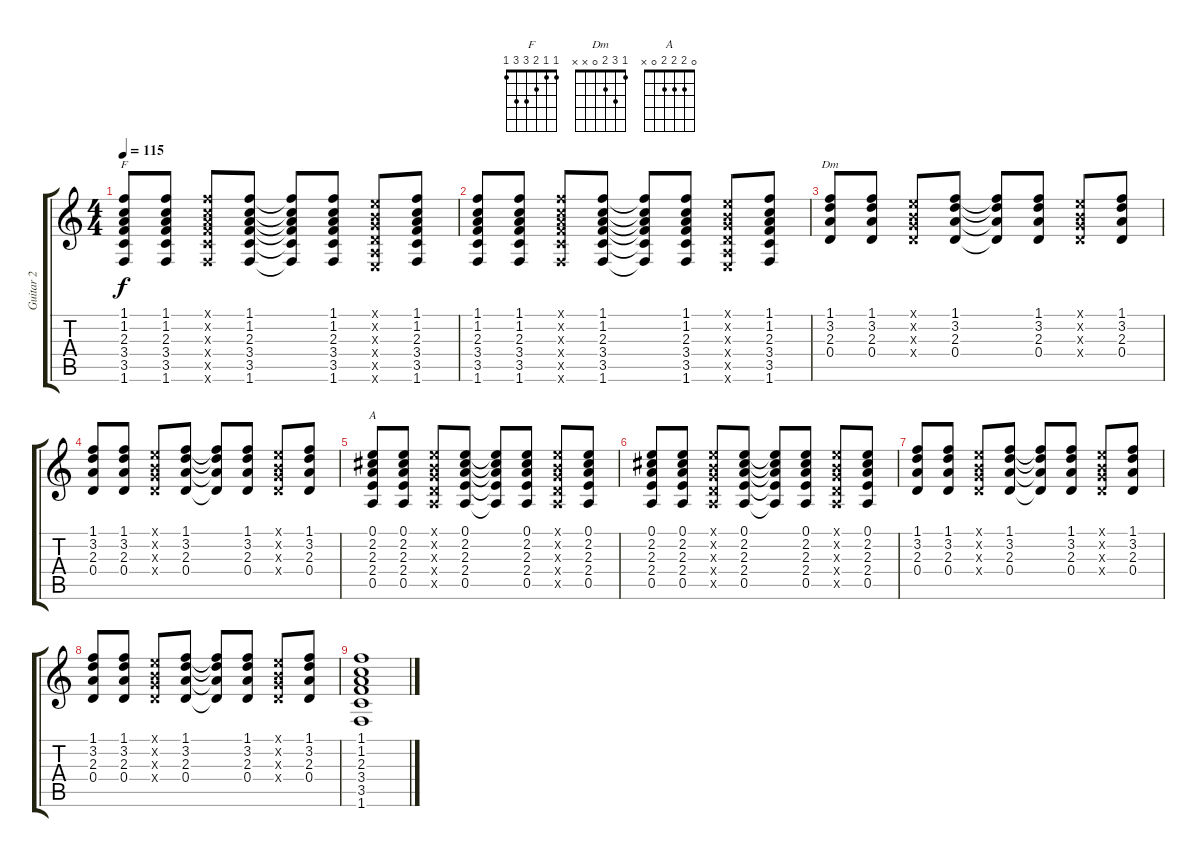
\track ("Guitar 2" "Guitar 2") {instrument acousticguitarsteel}
\staff {score tabs}
\tuning (E4 B3 G3 D3 A2 E2) {hide}
\chord ("F" 1 1 2 3 3 1)
\chord ("Dm" 1 3 2 0 x x)
\chord ("A" 0 2 2 2 0 x)
\ts (4 4)
\tempo 115
\clef g2
\ks c
(1.1 1.2 2.3 3.4 3.5 1.6).8{ch "F" dy f} (1.1 1.2 2.3 3.4 3.5 1.6).8 (1.1{x} 1.2{x} 2.3{x} 3.4{x} 3.5{x} 1.6{x}).8 (1.1 1.2 2.3 3.4 3.5 1.6).8 (1.1{t} 1.2{t} 2.3{t} 3.4{t} 3.5{t} 1.6{t}).8 (1.1 1.2 2.3 3.4 3.5 1.6).8 (0.1{x} 0.2{x} 0.3{x} 0.4{x} 0.5{x} 0.6{x}).8 (1.1 1.2 2.3 3.4 3.5 1.6).8 |
(1.1 1.2 2.3 3.4 3.5 1.6).8 (1.1 1.2 2.3 3.4 3.5 1.6).8 (1.1{x} 1.2{x} 2.3{x} 3.4{x} 3.5{x} 1.6{x}).8 (1.1 1.2 2.3 3.4 3.5 1.6).8 (1.1{t} 1.2{t} 2.3{t} 3.4{t} 3.5{t} 1.6{t}).8 (1.1 1.2 2.3 3.4 3.5 1.6).8 (0.1{x} 0.2{x} 0.3{x} 0.4{x} 0.5{x} 0.6{x}).8 (1.1 1.2 2.3 3.4 3.5 1.6).8 |
(1.1 3.2 2.3 0.4).8{ch "Dm"} (1.1 3.2 2.3 0.4).8 (0.1{x} 0.2{x} 0.3{x} 0.4{x}).8 (1.1 3.2 2.3 0.4).8 (1.1{t} 3.2{t} 2.3{t} 0.4{t}).8 (1.1 3.2 2.3 0.4).8 (0.1{x} 0.2{x} 0.3{x} 0.4{x}).8 (1.1 3.2 2.3 0.4).8 |
(1.1 3.2 2.3 0.4).8 (1.1 3.2 2.3 0.4).8 (0.1{x} 0.2{x} 0.3{x} 0.4{x}).8 (1.1 3.2 2.3 0.4).8 (1.1{t} 3.2{t} 2.3{t} 0.4{t}).8 (1.1 3.2 2.3 0.4).8 (0.1{x} 0.2{x} 0.3{x} 0.4{x}).8 (1.1 3.2 2.3 0.4).8 |
(0.1 2.2 2.3 2.4 0.5).8{ch "A"} (0.1 2.2 2.3 2.4 0.5).8 (0.1{x} 0.2{x} 0.3{x} 0.4{x} 0.5{x}).8 (0.1 2.2 2.3 2.4 0.5).8 (0.1{t} 2.2{t} 2.3{t} 2.4{t} 0.5{t}).8 (0.1 2.2 2.3 2.4 0.5).8 (0.1{x} 0.2{x} 0.3{x} 0.4{x} 0.5{x}).8 (0.1 2.2 2.3 2.4 0.5).8 |
(0.1 2.2 2.3 2.4 0.5).8 (0.1 2.2 2.3 2.4 0.5).8 (0.1{x} 0.2{x} 0.3{x} 0.4{x} 0.5{x}).8 (0.1 2.2 2.3 2.4 0.5).8 (0.1{t} 2.2{t} 2.3{t} 2.4{t} 0.5{t}).8 (0.1 2.2 2.3 2.4 0.5).8 (0.1{x} 0.2{x} 0.3{x} 0.4{x} 0.5{x}).8 (0.1 2.2 2.3 2.4 0.5).8 |
(1.1 3.2 2.3 0.4).8 (1.1 3.2 2.3 0.4).8 (0.1{x} 0.2{x} 0.3{x} 0.4{x}).8 (1.1 3.2 2.3 0.4).8 (1.1{t} 3.2{t} 2.3{t} 0.4{t}).8 (1.1 3.2 2.3 0.4).8 (0.1{x} 0.2{x} 0.3{x} 0.4{x}).8 (1.1 3.2 2.3 0.4).8 |
(1.1 3.2 2.3 0.4).8 (1.1 3.2 2.3 0.4).8 (0.1{x} 0.2{x} 0.3{x} 0.4{x}).8 (1.1 3.2 2.3 0.4).8 (1.1{t} 3.2{t} 2.3{t} 0.4{t}).8 (1.1 3.2 2.3 0.4).8 (0.1{x} 0.2{x} 0.3{x} 0.4{x}).8 (1.1 3.2 2.3 0.4).8 |
(1.1 1.2 2.3 3.4 3.5 1.6).1
